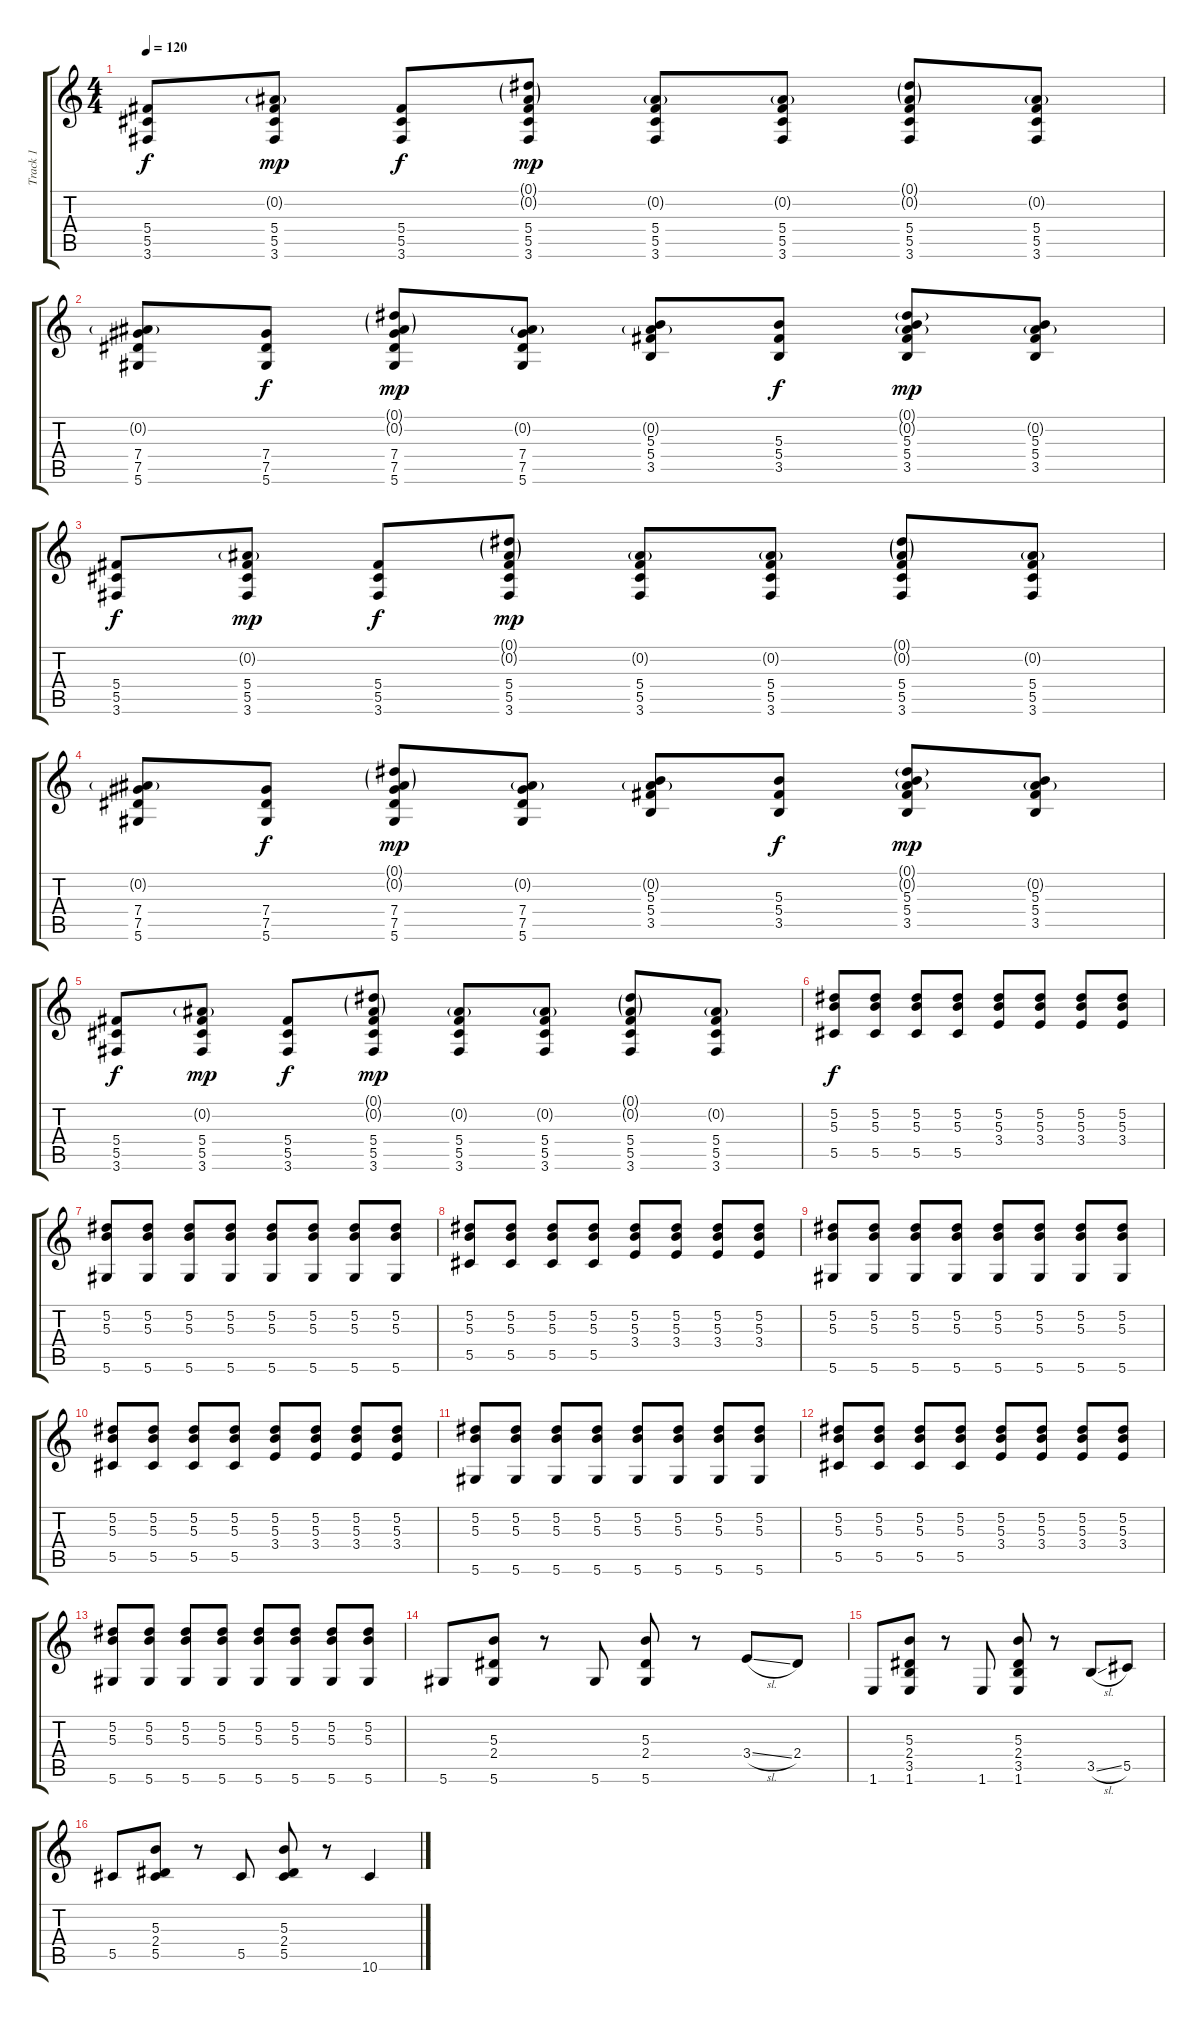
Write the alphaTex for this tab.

\track ("Track 1" "Track 1") {instrument acousticguitarsteel}
\staff {score tabs}
\tuning (Eb4 Bb3 Gb3 Db3 Ab2 Eb2) {hide}
\ts (4 4)
\tempo 120
\clef g2
\ks c
(5.4 5.5 3.6).8{dy f} (0.2{g} 5.4 5.5 3.6).8{dy mp} (5.4 5.5 3.6).8{dy f} (0.1{g} 0.2{g} 5.4 5.5 3.6).8{dy mp} (0.2{g} 5.4 5.5 3.6).8 (0.2{g} 5.4 5.5 3.6).8 (0.1{g} 0.2{g} 5.4 5.5 3.6).8 (0.2{g} 5.4 5.5 3.6).8 |
(0.2{g} 7.4 7.5 5.6).8 (7.4 7.5 5.6).8{dy f} (0.1{g} 0.2{g} 7.4 7.5 5.6).8{dy mp} (0.2{g} 7.4 7.5 5.6).8 (0.2{g} 5.3 5.4 3.5).8 (5.3 5.4 3.5).8{dy f} (0.1{g} 0.2{g} 5.3 5.4 3.5).8{dy mp} (0.2{g} 5.3 5.4 3.5).8 |
(5.4 5.5 3.6).8{dy f} (0.2{g} 5.4 5.5 3.6).8{dy mp} (5.4 5.5 3.6).8{dy f} (0.1{g} 0.2{g} 5.4 5.5 3.6).8{dy mp} (0.2{g} 5.4 5.5 3.6).8 (0.2{g} 5.4 5.5 3.6).8 (0.1{g} 0.2{g} 5.4 5.5 3.6).8 (0.2{g} 5.4 5.5 3.6).8 |
(0.2{g} 7.4 7.5 5.6).8 (7.4 7.5 5.6).8{dy f} (0.1{g} 0.2{g} 7.4 7.5 5.6).8{dy mp} (0.2{g} 7.4 7.5 5.6).8 (0.2{g} 5.3 5.4 3.5).8 (5.3 5.4 3.5).8{dy f} (0.1{g} 0.2{g} 5.3 5.4 3.5).8{dy mp} (0.2{g} 5.3 5.4 3.5).8 |
(5.4 5.5 3.6).8{dy f} (0.2{g} 5.4 5.5 3.6).8{dy mp} (5.4 5.5 3.6).8{dy f} (0.1{g} 0.2{g} 5.4 5.5 3.6).8{dy mp} (0.2{g} 5.4 5.5 3.6).8 (0.2{g} 5.4 5.5 3.6).8 (0.1{g} 0.2{g} 5.4 5.5 3.6).8 (0.2{g} 5.4 5.5 3.6).8 |
(5.2 5.3 5.5).8{dy f} (5.2 5.3 5.5).8 (5.2 5.3 5.5).8 (5.2 5.3 5.5).8 (5.2 5.3 3.4).8 (5.2 5.3 3.4).8 (5.2 5.3 3.4).8 (5.2 5.3 3.4).8 |
(5.2 5.3 5.6).8 (5.2 5.3 5.6).8 (5.2 5.3 5.6).8 (5.2 5.3 5.6).8 (5.2 5.3 5.6).8 (5.2 5.3 5.6).8 (5.2 5.3 5.6).8 (5.2 5.3 5.6).8 |
(5.2 5.3 5.5).8 (5.2 5.3 5.5).8 (5.2 5.3 5.5).8 (5.2 5.3 5.5).8 (5.2 5.3 3.4).8 (5.2 5.3 3.4).8 (5.2 5.3 3.4).8 (5.2 5.3 3.4).8 |
(5.2 5.3 5.6).8 (5.2 5.3 5.6).8 (5.2 5.3 5.6).8 (5.2 5.3 5.6).8 (5.2 5.3 5.6).8 (5.2 5.3 5.6).8 (5.2 5.3 5.6).8 (5.2 5.3 5.6).8 |
(5.2 5.3 5.5).8 (5.2 5.3 5.5).8 (5.2 5.3 5.5).8 (5.2 5.3 5.5).8 (5.2 5.3 3.4).8 (5.2 5.3 3.4).8 (5.2 5.3 3.4).8 (5.2 5.3 3.4).8 |
(5.2 5.3 5.6).8 (5.2 5.3 5.6).8 (5.2 5.3 5.6).8 (5.2 5.3 5.6).8 (5.2 5.3 5.6).8 (5.2 5.3 5.6).8 (5.2 5.3 5.6).8 (5.2 5.3 5.6).8 |
(5.2 5.3 5.5).8 (5.2 5.3 5.5).8 (5.2 5.3 5.5).8 (5.2 5.3 5.5).8 (5.2 5.3 3.4).8 (5.2 5.3 3.4).8 (5.2 5.3 3.4).8 (5.2 5.3 3.4).8 |
(5.2 5.3 5.6).8 (5.2 5.3 5.6).8 (5.2 5.3 5.6).8 (5.2 5.3 5.6).8 (5.2 5.3 5.6).8 (5.2 5.3 5.6).8 (5.2 5.3 5.6).8 (5.2 5.3 5.6).8 |
5.6.8 (5.3 2.4 5.6).8 r.8 5.6.8 (5.3 2.4 5.6).8 r.8 3.4{sl}.8 2.4.8 |
1.6.8 (5.3 2.4 3.5 1.6).8 r.8 1.6.8 (5.3 2.4 3.5 1.6).8 r.8 3.5{sl}.8 5.5.8 |
5.5.8 (5.3 2.4 5.5).8 r.8 5.5.8 (5.3 2.4 5.5).8 r.8 10.6.4
